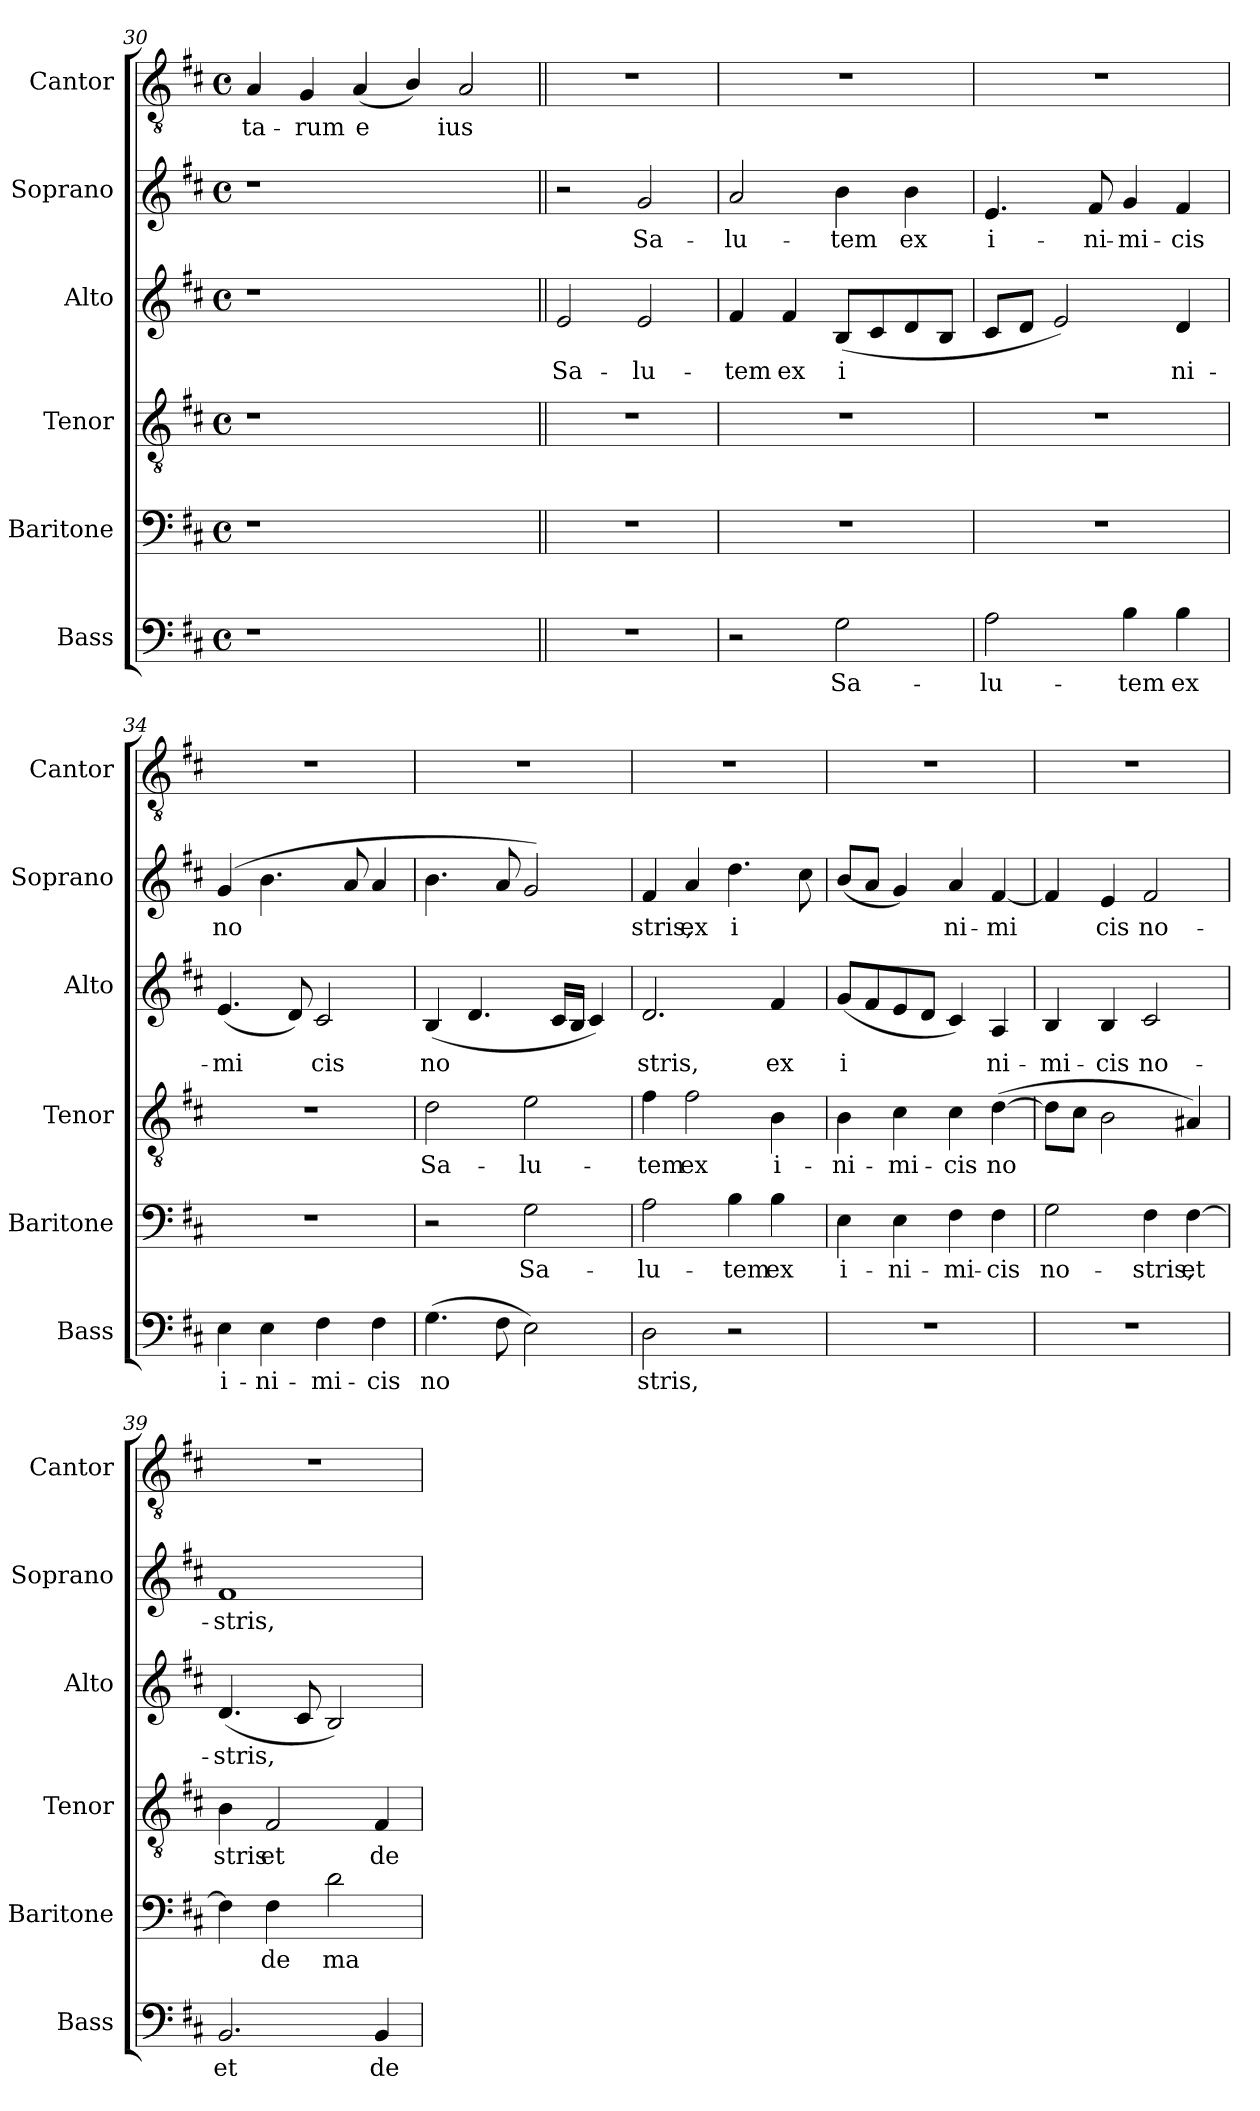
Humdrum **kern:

**kern	**text	**kern	**text	**kern	**text	**kern	**text	**kern	**text	**kern	**text
*part6	*part6	*part5	*part5	*part4	*part4	*part3	*part3	*part2	*part2	*part1	*part1
*staff6	*staff6	*staff5	*staff5	*staff4	*staff4	*staff3	*staff3	*staff2	*staff2	*staff1	*staff1
*I"Bass	*	*I"Baritone	*	*I"Tenor	*	*I"Alto	*	*I"Soprano	*	*I"Cantor	*
*I'Bass	*	*I'Baritone	*	*I'Tenor	*	*I'Alto	*	*I'Soprano	*	*I'Cantor	*
*clefF4	*	*clefF4	*	*clefGv2	*	*clefG2	*	*clefG2	*	*clefGv2	*
*k[f#c#]	*	*k[f#c#]	*	*k[f#c#]	*	*k[f#c#]	*	*k[f#c#]	*	*k[f#c#]	*
*D:	*	*D:	*	*D:	*	*D:	*	*D:	*	*D:	*
*M4/4	*	*M4/4	*	*M4/4	*	*M4/4	*	*M4/4	*	*M4/4	*
*met(c)	*	*met(c)	*	*met(c)	*	*met(c)	*	*met(c)	*	*met(c)	*
=30	=30	=30	=30	=30	=30	=30	=30	=30	=30	=30	=30
!	!	!	!	!	!	!	!	!	!	!	!LO:LY:b
1r	.	1r	.	1r	.	1r	.	1r	.	4A/	-ta-
!	!	!	!	!	!	!	!	!	!	!	!LO:LY:b
.	.	.	.	.	.	.	.	.	.	4G/	-rum
!	!	!	!	!	!	!	!	!	!	!	!LO:LY:b
.	.	.	.	.	.	.	.	.	.	(<4A/	e
.	.	.	.	.	.	.	.	.	.	4B/)	.
!	!	!	!	!	!	!	!	!	!	!	!LO:LY:b
2ryy	.	2ryy	.	2ryy	.	2ryy	.	2ryy	.	2A/	ius
!!LO:LB:g=z
=31||	=31||	=31||	=31||	=31||	=31||	=31||	=31||	=31||	=31||	=31||	=31||
!	!	!	!	!	!	!	!LO:LY:b	!	!	!	!
1r	.	1r	.	1r	.	2e/	Sa-	2r	.	1r	.
!	!	!	!	!	!	!	!LO:LY:b	!	!LO:LY:b	!	!
.	.	.	.	.	.	2e/	-lu-	2g/	Sa-	.	.
=32	=32	=32	=32	=32	=32	=32	=32	=32	=32	=32	=32
!	!	!	!	!	!	!	!LO:LY:b	!	!LO:LY:b	!	!
2r	.	1r	.	1r	.	4f#/	-tem	2a/	-lu-	1r	.
!	!	!	!	!	!	!	!LO:LY:b	!	!	!	!
.	.	.	.	.	.	4f#/	ex	.	.	.	.
!	!LO:LY:b	!	!	!	!	!	!LO:LY:b	!	!LO:LY:b	!	!
2G\	Sa-	.	.	.	.	(<8B/L	i	4b\	-tem	.	.
.	.	.	.	.	.	8c#/	.	.	.	.	.
!	!	!	!	!	!	!	!	!	!LO:LY:b	!	!
.	.	.	.	.	.	8d/	.	4b\	ex	.	.
.	.	.	.	.	.	8B/J	.	.	.	.	.
=33	=33	=33	=33	=33	=33	=33	=33	=33	=33	=33	=33
!	!LO:LY:b	!	!	!	!	!	!	!	!LO:LY:b	!	!
2A\	-lu-	1r	.	1r	.	8c#/L	.	4.e/	i-	1r	.
.	.	.	.	.	.	8d/J	.	.	.	.	.
.	.	.	.	.	.	2e/)	.	.	.	.	.
!	!	!	!	!	!	!	!	!	!LO:LY:b	!	!
.	.	.	.	.	.	.	.	8f#/	-ni-	.	.
!	!LO:LY:b	!	!	!	!	!	!	!	!LO:LY:b	!	!
4B\	-tem	.	.	.	.	.	.	4g/	-mi-	.	.
!	!LO:LY:b	!	!	!	!	!	!LO:LY:b	!	!LO:LY:b	!	!
4B\	ex	.	.	.	.	4d/	ni-	4f#/	-cis	.	.
=34	=34	=34	=34	=34	=34	=34	=34	=34	=34	=34	=34
!	!LO:LY:b	!	!	!	!	!	!LO:LY:b	!	!LO:LY:b	!	!
4E\	i-	1r	.	1r	.	(<4.e/	-mi	(4g/	no	1r	.
!	!LO:LY:b	!	!	!	!	!	!	!	!	!	!
4E\	-ni-	.	.	.	.	.	.	4.b\	.	.	.
.	.	.	.	.	.	8d/)	.	.	.	.	.
!	!LO:LY:b	!	!	!	!	!	!LO:LY:b	!	!	!	!
4F#\	-mi-	.	.	.	.	2c#/	cis	.	.	.	.
.	.	.	.	.	.	.	.	8a/	.	.	.
!	!LO:LY:b	!	!	!	!	!	!	!	!	!	!
4F#\	-cis	.	.	.	.	.	.	4a/	.	.	.
=35	=35	=35	=35	=35	=35	=35	=35	=35	=35	=35	=35
!	!LO:LY:b	!	!	!	!LO:LY:b	!	!LO:LY:b	!	!	!	!
(>4.G\	no	2r	.	2d\	Sa-	(<4B/	no	4.b\	.	1r	.
.	.	.	.	.	.	4.d/	.	.	.	.	.
8F#\	.	.	.	.	.	.	.	8a/	.	.	.
!	!	!	!LO:LY:b	!	!LO:LY:b	!	!	!	!	!	!
2E\)	.	2G\	Sa-	2e\	-lu-	.	.	2g/)	.	.	.
.	.	.	.	.	.	16c#/LL	.	.	.	.	.
.	.	.	.	.	.	16B/JJ	.	.	.	.	.
.	.	.	.	.	.	4c#/)	.	.	.	.	.
=36	=36	=36	=36	=36	=36	=36	=36	=36	=36	=36	=36
!	!LO:LY:b	!	!LO:LY:b	!	!LO:LY:b	!	!LO:LY:b	!	!LO:LY:b	!	!
2D\	stris,	2A\	-lu-	4f#\	-tem	2.d/	stris,	4f#/	stris,	1r	.
!	!	!	!	!	!LO:LY:b	!	!	!	!LO:LY:b	!	!
.	.	.	.	2f#\	ex	.	.	4a/	ex	.	.
!	!	!	!LO:LY:b	!	!	!	!	!	!LO:LY:b	!	!
2r	.	4B\	-tem	.	.	.	.	4.dd\	i	.	.
!	!	!	!LO:LY:b	!	!LO:LY:b	!	!LO:LY:b	!	!	!	!
.	.	4B\	ex	4B\	i-	4f#/	ex	.	.	.	.
.	.	.	.	.	.	.	.	8cc#\	.	.	.
!!LO:PB:g=z
=37	=37	=37	=37	=37	=37	=37	=37	=37	=37	=37	=37
!	!	!	!LO:LY:b	!	!LO:LY:b	!	!LO:LY:b	!	!	!	!
1r	.	4E\	i-	4B\	-ni-	(<8g/L	i	(>8b/L	.	1r	.
.	.	.	.	.	.	8f#/	.	8a/J	.	.	.
!	!	!	!LO:LY:b	!	!LO:LY:b	!	!	!	!	!	!
.	.	4E\	-ni-	4c#\	-mi-	8e/	.	4g/)	.	.	.
.	.	.	.	.	.	8d/J	.	.	.	.	.
!	!	!	!LO:LY:b	!	!LO:LY:b	!	!	!	!LO:LY:b	!	!
.	.	4F#\	-mi-	4c#\	-cis	4c#/)	.	4a/	ni-	.	.
!	!	!	!LO:LY:b	!	!LO:LY:b	!	!LO:LY:b	!	!LO:LY:b	!	!
.	.	4F#\	-cis	(>[4d\	no	4A/	ni-	[4f#/	-mi	.	.
=38	=38	=38	=38	=38	=38	=38	=38	=38	=38	=38	=38
!	!	!	!LO:LY:b	!	!	!	!LO:LY:b	!	!	!	!
1r	.	2G\	no-	8d\L]	.	4B/	-mi-	4f#/]	.	1r	.
.	.	.	.	8c#\J	.	.	.	.	.	.	.
!	!	!	!	!	!	!	!LO:LY:b	!	!LO:LY:b	!	!
.	.	.	.	2B\	.	4B/	-cis	4e/	cis	.	.
!	!	!	!LO:LY:b	!	!	!	!LO:LY:b	!	!LO:LY:b	!	!
.	.	4F#\	-stris,	.	.	2c#/	no-	2f#/	no-	.	.
!	!	!	!LO:LY:b	!	!	!	!	!	!	!	!
.	.	[4F#\	et	4A#X/)	.	.	.	.	.	.	.
=39	=39	=39	=39	=39	=39	=39	=39	=39	=39	=39	=39
!	!LO:LY:b	!	!	!	!LO:LY:b	!	!LO:LY:b	!	!LO:LY:b	!	!
2.BB/	et	4F#\]	.	4B\	stris	(<4.d/	-stris,	1f#	-stris,	1r	.
!	!	!	!LO:LY:b	!	!LO:LY:b	!	!	!	!	!	!
.	.	4F#\	de	2F#/	et	.	.	.	.	.	.
.	.	.	.	.	.	8c#/	.	.	.	.	.
!	!	!	!LO:LY:b	!	!	!	!	!	!	!	!
.	.	2d\	ma-	.	.	2B/)	.	.	.	.	.
!	!LO:LY:b	!	!	!	!LO:LY:b	!	!	!	!	!	!
4BB/	de	.	.	4F#/	de	.	.	.	.	.	.
=	=	=	=	=	=	=	=	=	=	=	=
*-	*-	*-	*-	*-	*-	*-	*-	*-	*-	*-	*-
